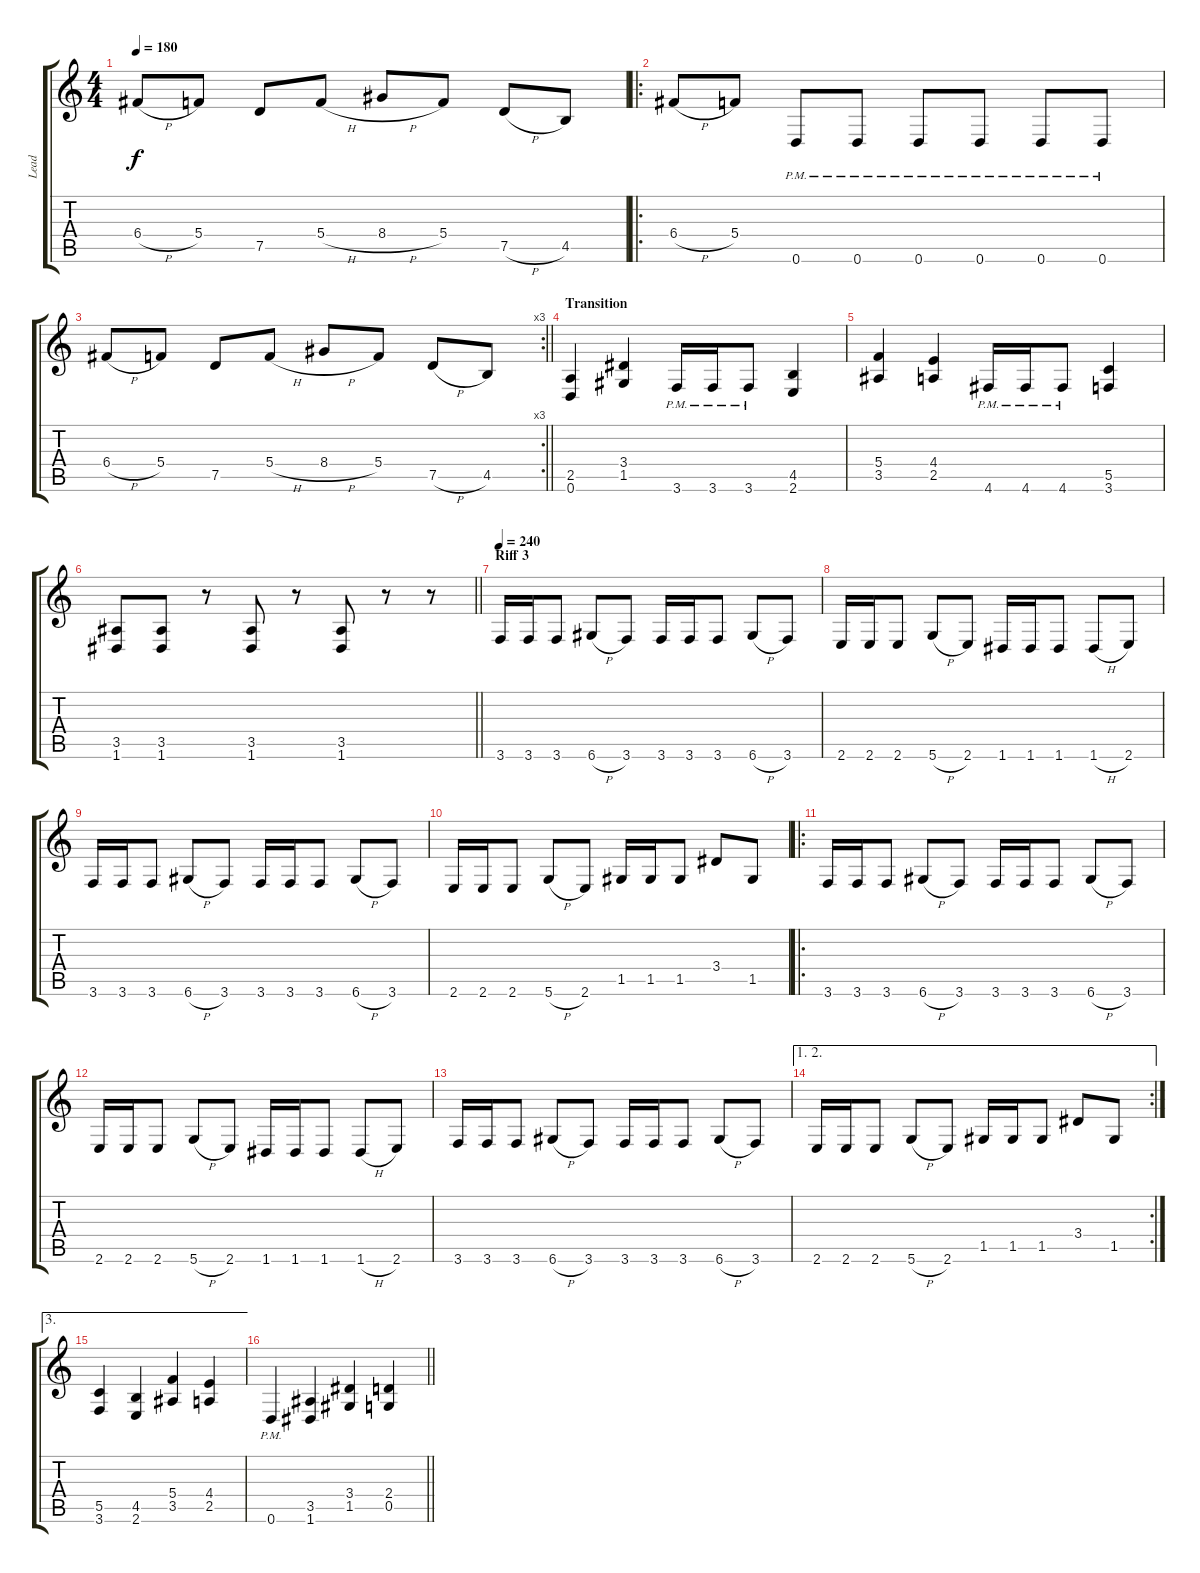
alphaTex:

\track ("Lead" "Lead") {instrument distortionguitar}
\staff {score tabs}
\tuning (D4 A3 F3 C3 G2 D2) {hide}
\ts (4 4)
\tempo 180
\clef g2
\ks c
6.4{h}.8{dy f} 5.4.8 7.5.8 5.4{h}.8 8.4{h}.8 5.4.8 7.5{h}.8 4.5.8 |
\ro
6.4{h}.8 5.4.8 0.6{pm}.8 0.6{pm}.8 0.6{pm}.8 0.6{pm}.8 0.6{pm}.8 0.6{pm}.8 |
\rc 3
\barLineRight lightlight
6.4{h}.8 5.4.8 7.5.8 5.4{h}.8 8.4{h}.8 5.4.8 7.5{h}.8 4.5.8 |
\section ("" "Transition")
(2.5 0.6).4 (3.4 1.5).4 3.6{pm}.16 3.6{pm}.16 3.6{pm}.8 (4.5 2.6).4 |
(5.4 3.5).4 (4.4 2.5).4 4.6{pm}.16 4.6{pm}.16 4.6{pm}.8 (5.5 3.6).4 |
\barLineRight lightlight
(3.5 1.6).8 (3.5 1.6).8 r.8 (3.5 1.6).8 r.8 (3.5 1.6).8 r.8 r.8 |
\section ("" "Riff 3")
\tempo 240
3.6.16 3.6.16 3.6.8 6.6{h}.8 3.6.8 3.6.16 3.6.16 3.6.8 6.6{h}.8 3.6.8 |
2.6.16 2.6.16 2.6.8 5.6{h}.8 2.6.8 1.6.16 1.6.16 1.6.8 1.6{h}.8 2.6.8 |
3.6.16 3.6.16 3.6.8 6.6{h}.8 3.6.8 3.6.16 3.6.16 3.6.8 6.6{h}.8 3.6.8 |
2.6.16 2.6.16 2.6.8 5.6{h}.8 2.6.8 1.5.16 1.5.16 1.5.8 3.4.8 1.5.8 |
\ro
3.6.16 3.6.16 3.6.8 6.6{h}.8 3.6.8 3.6.16 3.6.16 3.6.8 6.6{h}.8 3.6.8 |
2.6.16 2.6.16 2.6.8 5.6{h}.8 2.6.8 1.6.16 1.6.16 1.6.8 1.6{h}.8 2.6.8 |
3.6.16 3.6.16 3.6.8 6.6{h}.8 3.6.8 3.6.16 3.6.16 3.6.8 6.6{h}.8 3.6.8 |
\ae (1 2)
\rc 2
2.6.16 2.6.16 2.6.8 5.6{h}.8 2.6.8 1.5.16 1.5.16 1.5.8 3.4.8 1.5.8 |
\ae 3
(5.5 3.6).4 (4.5 2.6).4 (5.4 3.5).4 (4.4 2.5).4 |
\barLineRight lightlight
0.6{pm}.4 (3.5 1.6).4 (3.4 1.5).4 (2.4 0.5).4
